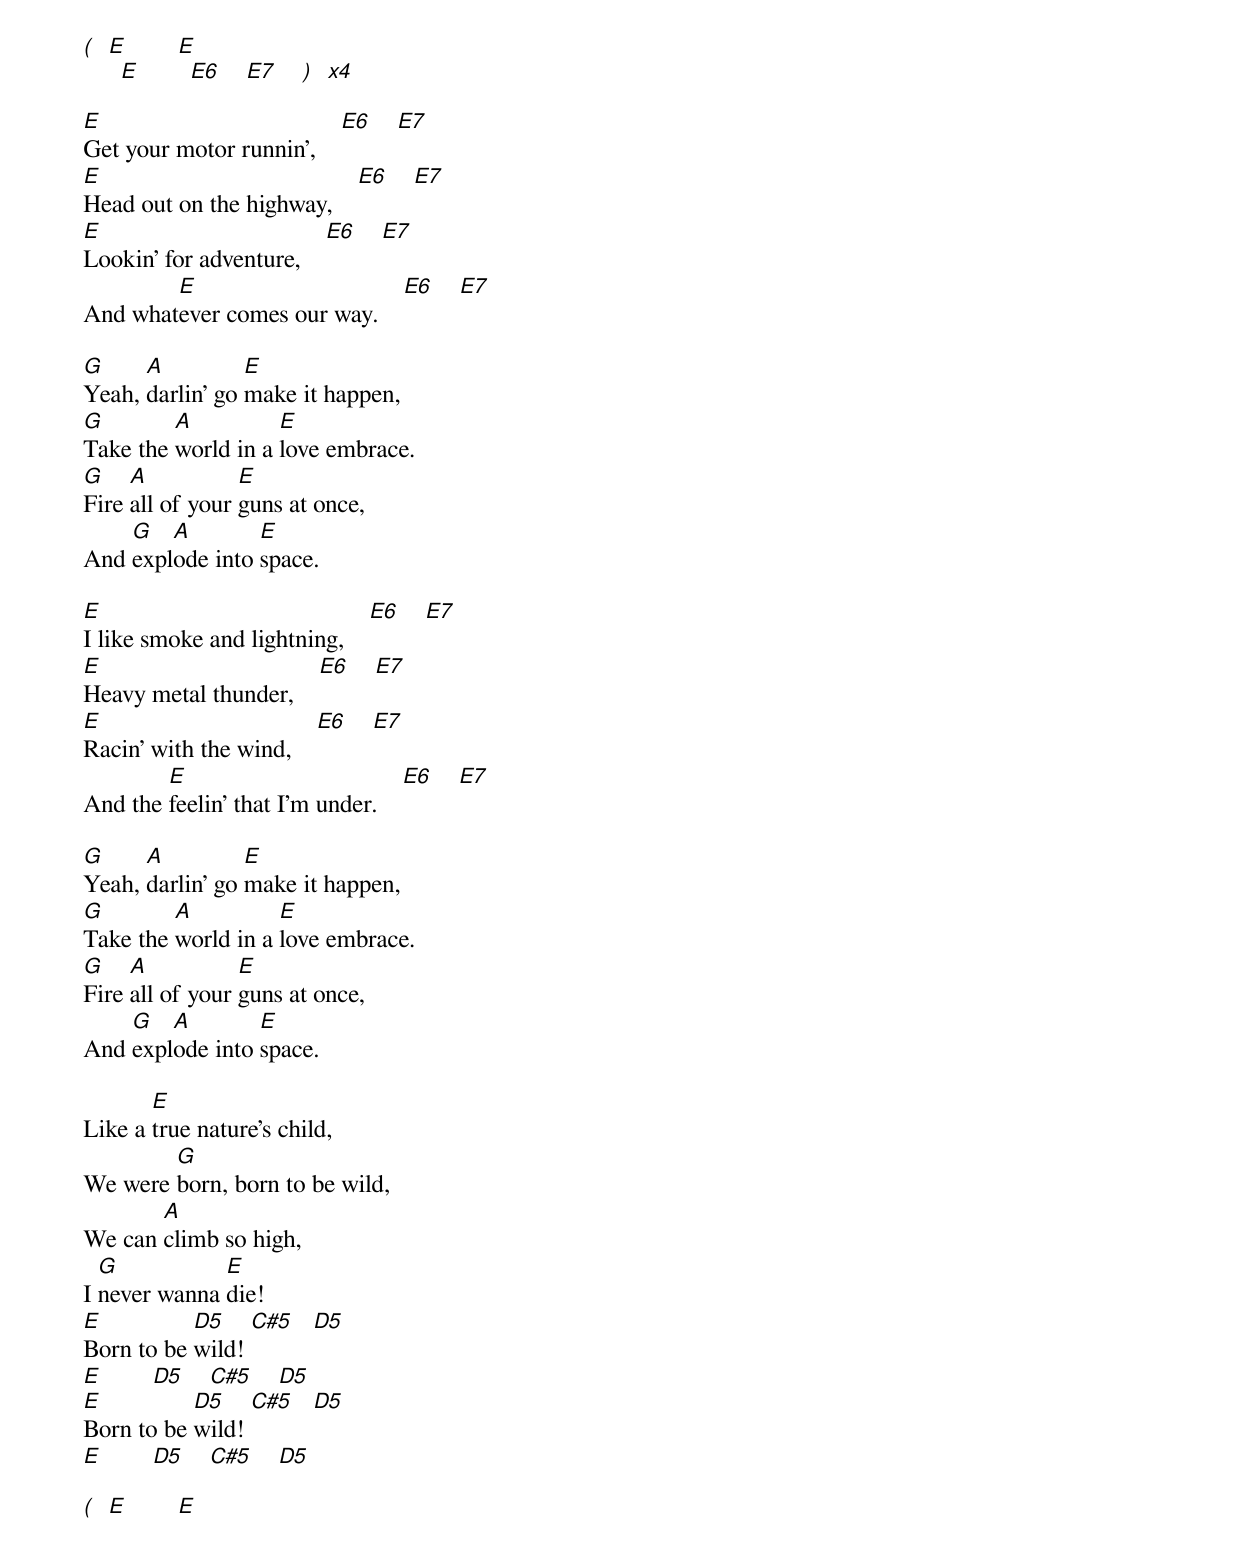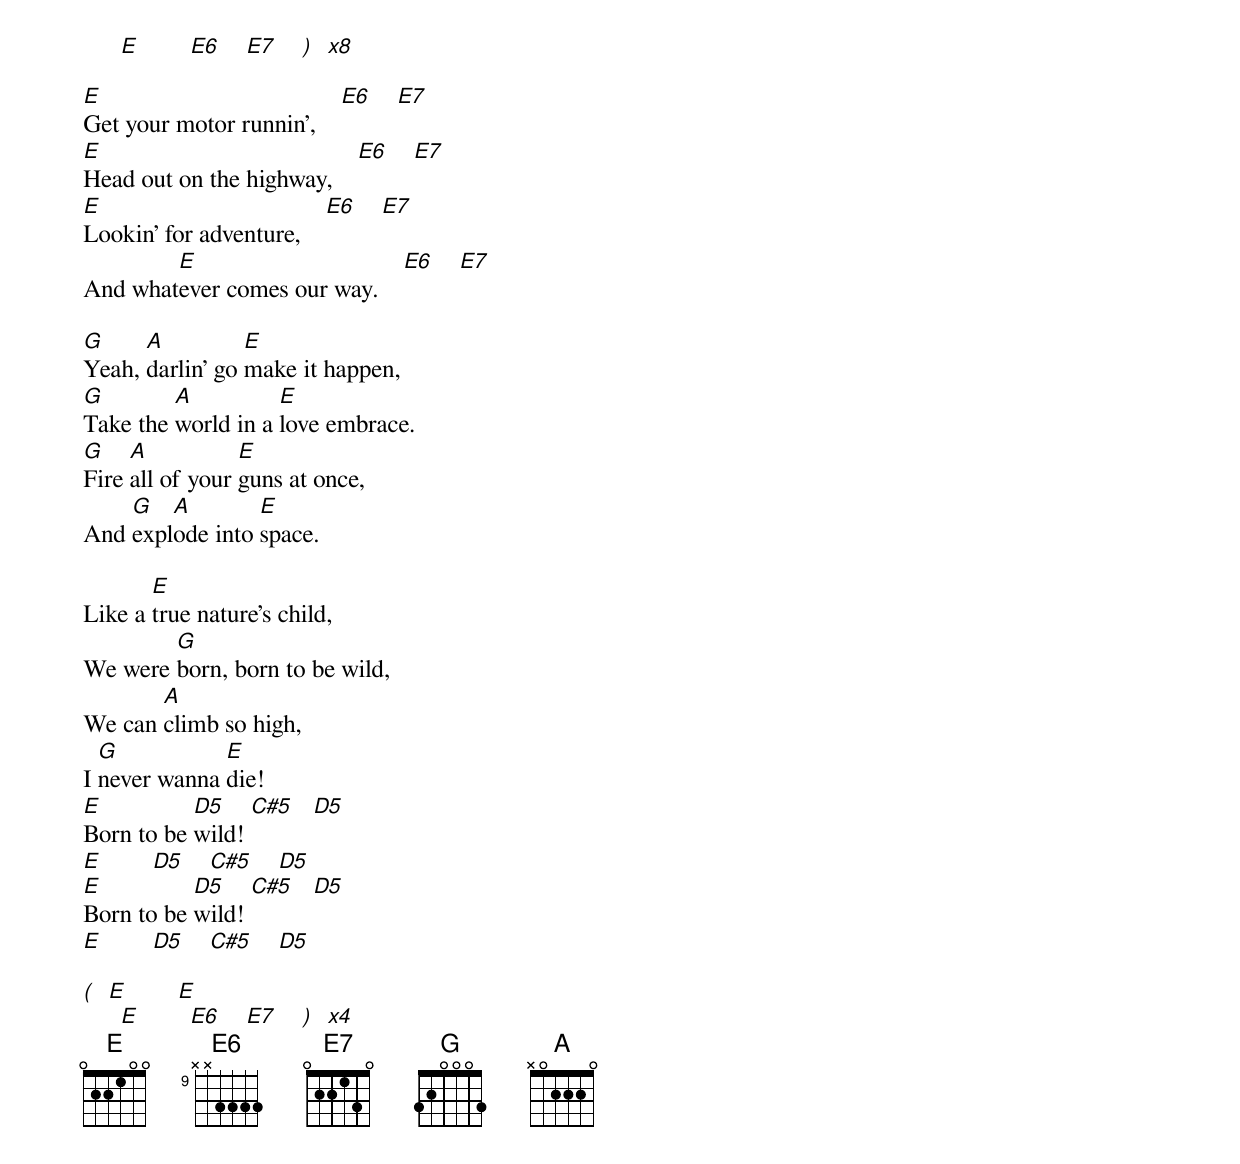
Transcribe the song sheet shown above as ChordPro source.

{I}
[(]  [E]        [E]
      [E]        [E6]    [E7]    [)]  [x4]

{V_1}
[E]Get your motor runnin',    [E6]    [E7]
[E]Head out on the highway,    [E6]    [E7]
[E]Lookin' for adventure,    [E6]    [E7]
And what[E]ever comes our way.    [E6]    [E7]

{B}
[G]Yeah, [A]darlin' go [E]make it happen,
[G]Take the [A]world in a [E]love embrace.
[G]Fire [A]all of your [E]guns at once,
And [G]expl[A]ode into [E]space.

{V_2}
[E]I like smoke and lightning,    [E6]    [E7]
[E]Heavy metal thunder,    [E6]    [E7]
[E]Racin' with the wind,    [E6]    [E7]
And the [E]feelin' that I'm under.    [E6]    [E7]

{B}
[G]Yeah, [A]darlin' go [E]make it happen,
[G]Take the [A]world in a [E]love embrace.
[G]Fire [A]all of your [E]guns at once,
And [G]expl[A]ode into [E]space.

{C}
Like a [E]true nature's child,
We were [G]born, born to be wild,
We can [A]climb so high,
I [G]never wanna [E]die!
[E]Born to be [D5]wild! [C#5]   [D5]
[E]        [D5]    [C#5]    [D5]
[E]Born to be [D5]wild! [C#5]   [D5]
[E]        [D5]    [C#5]    [D5]

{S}
[(]  [E]        [E]
      [E]        [E6]    [E7]    [)]  [x8]

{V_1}
[E]Get your motor runnin',    [E6]    [E7]
[E]Head out on the highway,    [E6]    [E7]
[E]Lookin' for adventure,    [E6]    [E7]
And what[E]ever comes our way.    [E6]    [E7]

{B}
[G]Yeah, [A]darlin' go [E]make it happen,
[G]Take the [A]world in a [E]love embrace.
[G]Fire [A]all of your [E]guns at once,
And [G]expl[A]ode into [E]space.

{C}
Like a [E]true nature's child,
We were [G]born, born to be wild,
We can [A]climb so high,
I [G]never wanna [E]die!
[E]Born to be [D5]wild! [C#5]   [D5]
[E]        [D5]    [C#5]    [D5]
[E]Born to be [D5]wild! [C#5]   [D5]
[E]        [D5]    [C#5]    [D5]

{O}
[(]  [E]        [E]
      [E]        [E6]    [E7]    [)]  [x4]
